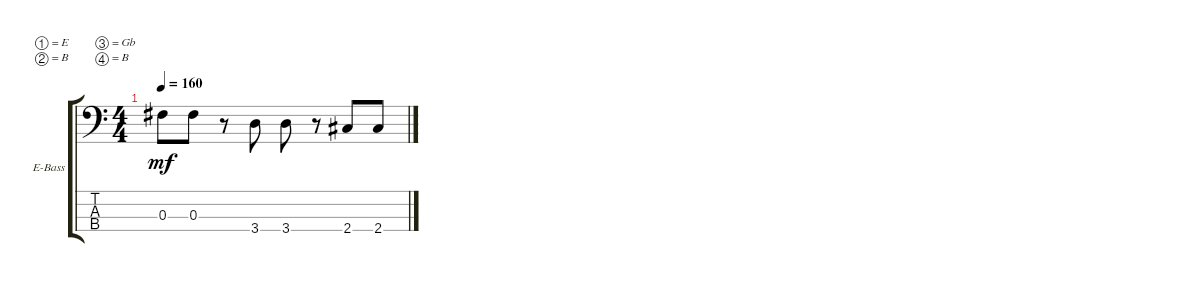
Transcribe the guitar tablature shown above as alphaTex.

\defaultSystemsLayout 4
\bracketExtendMode groupsimilarinstruments
\firstSystemTrackNameOrientation horizontal
\otherSystemsTrackNameOrientation horizontal
\track ("Electric Bass" "E-Bass") {instrument electricbassfinger}
\staff {score tabs}
\tuning (E3 B2 Gb2 B1)
\ts (4 4)
\tempo 160
\clef f4
\ks c
0.3.8{dy mf} 0.3.8 r.8 3.4.8 3.4.8 r.8 2.4.8 2.4.8
